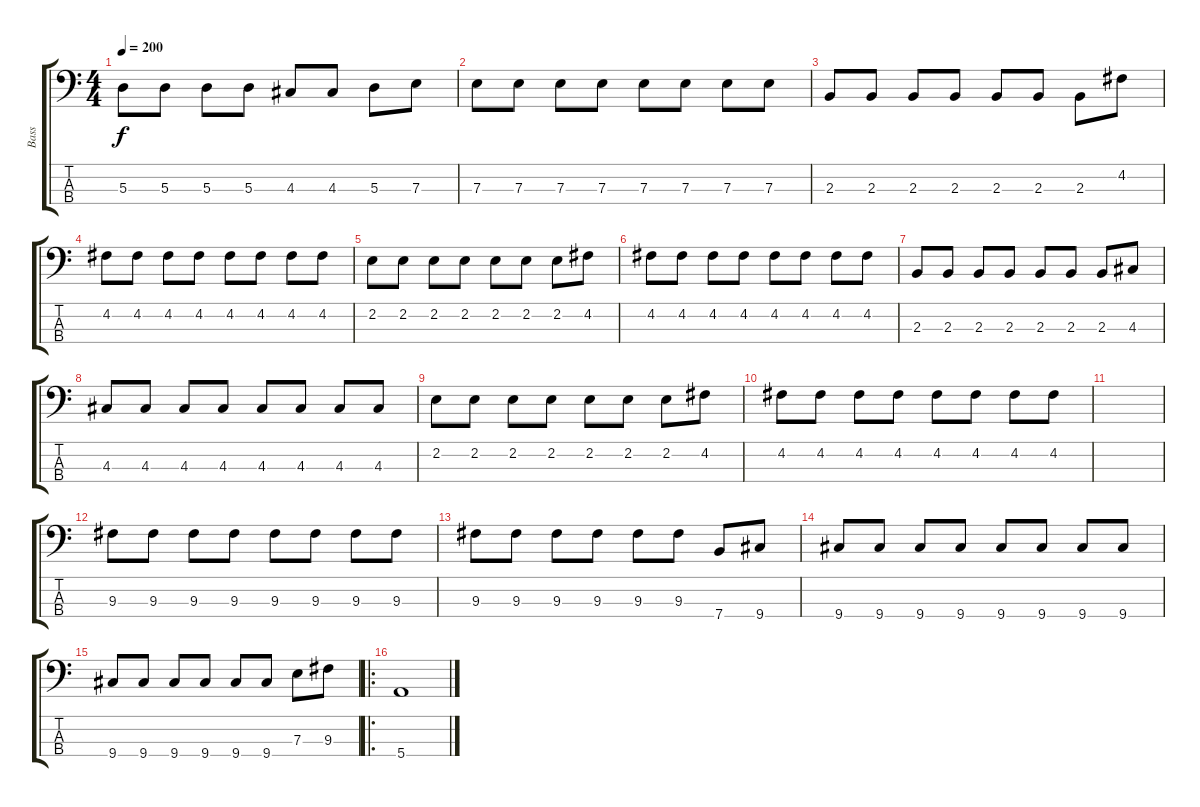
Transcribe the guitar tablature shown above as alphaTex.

\track ("Bass" "Bass") {instrument electricbassfinger}
\staff {score tabs}
\tuning (G2 D2 A1 E1) {hide}
\ts (4 4)
\tempo 200
\clef f4
\ks c
5.3.8{dy f} 5.3.8 5.3.8 5.3.8 4.3.8 4.3.8 5.3.8 7.3.8 |
7.3.8 7.3.8 7.3.8 7.3.8 7.3.8 7.3.8 7.3.8 7.3.8 |
2.3.8 2.3.8 2.3.8 2.3.8 2.3.8 2.3.8 2.3.8 4.2.8 |
4.2.8 4.2.8 4.2.8 4.2.8 4.2.8 4.2.8 4.2.8 4.2.8 |
2.2.8 2.2.8 2.2.8 2.2.8 2.2.8 2.2.8 2.2.8 4.2.8 |
4.2.8 4.2.8 4.2.8 4.2.8 4.2.8 4.2.8 4.2.8 4.2.8 |
2.3.8 2.3.8 2.3.8 2.3.8 2.3.8 2.3.8 2.3.8 4.3.8 |
4.3.8 4.3.8 4.3.8 4.3.8 4.3.8 4.3.8 4.3.8 4.3.8 |
2.2.8 2.2.8 2.2.8 2.2.8 2.2.8 2.2.8 2.2.8 4.2.8 |
4.2.8 4.2.8 4.2.8 4.2.8 4.2.8 4.2.8 4.2.8 4.2.8 |
|
9.3.8 9.3.8 9.3.8 9.3.8 9.3.8 9.3.8 9.3.8 9.3.8 |
9.3.8 9.3.8 9.3.8 9.3.8 9.3.8 9.3.8 7.4.8 9.4.8 |
9.4.8 9.4.8 9.4.8 9.4.8 9.4.8 9.4.8 9.4.8 9.4.8 |
9.4.8 9.4.8 9.4.8 9.4.8 9.4.8 9.4.8 7.3.8 9.3.8 |
\ro
5.4.1
